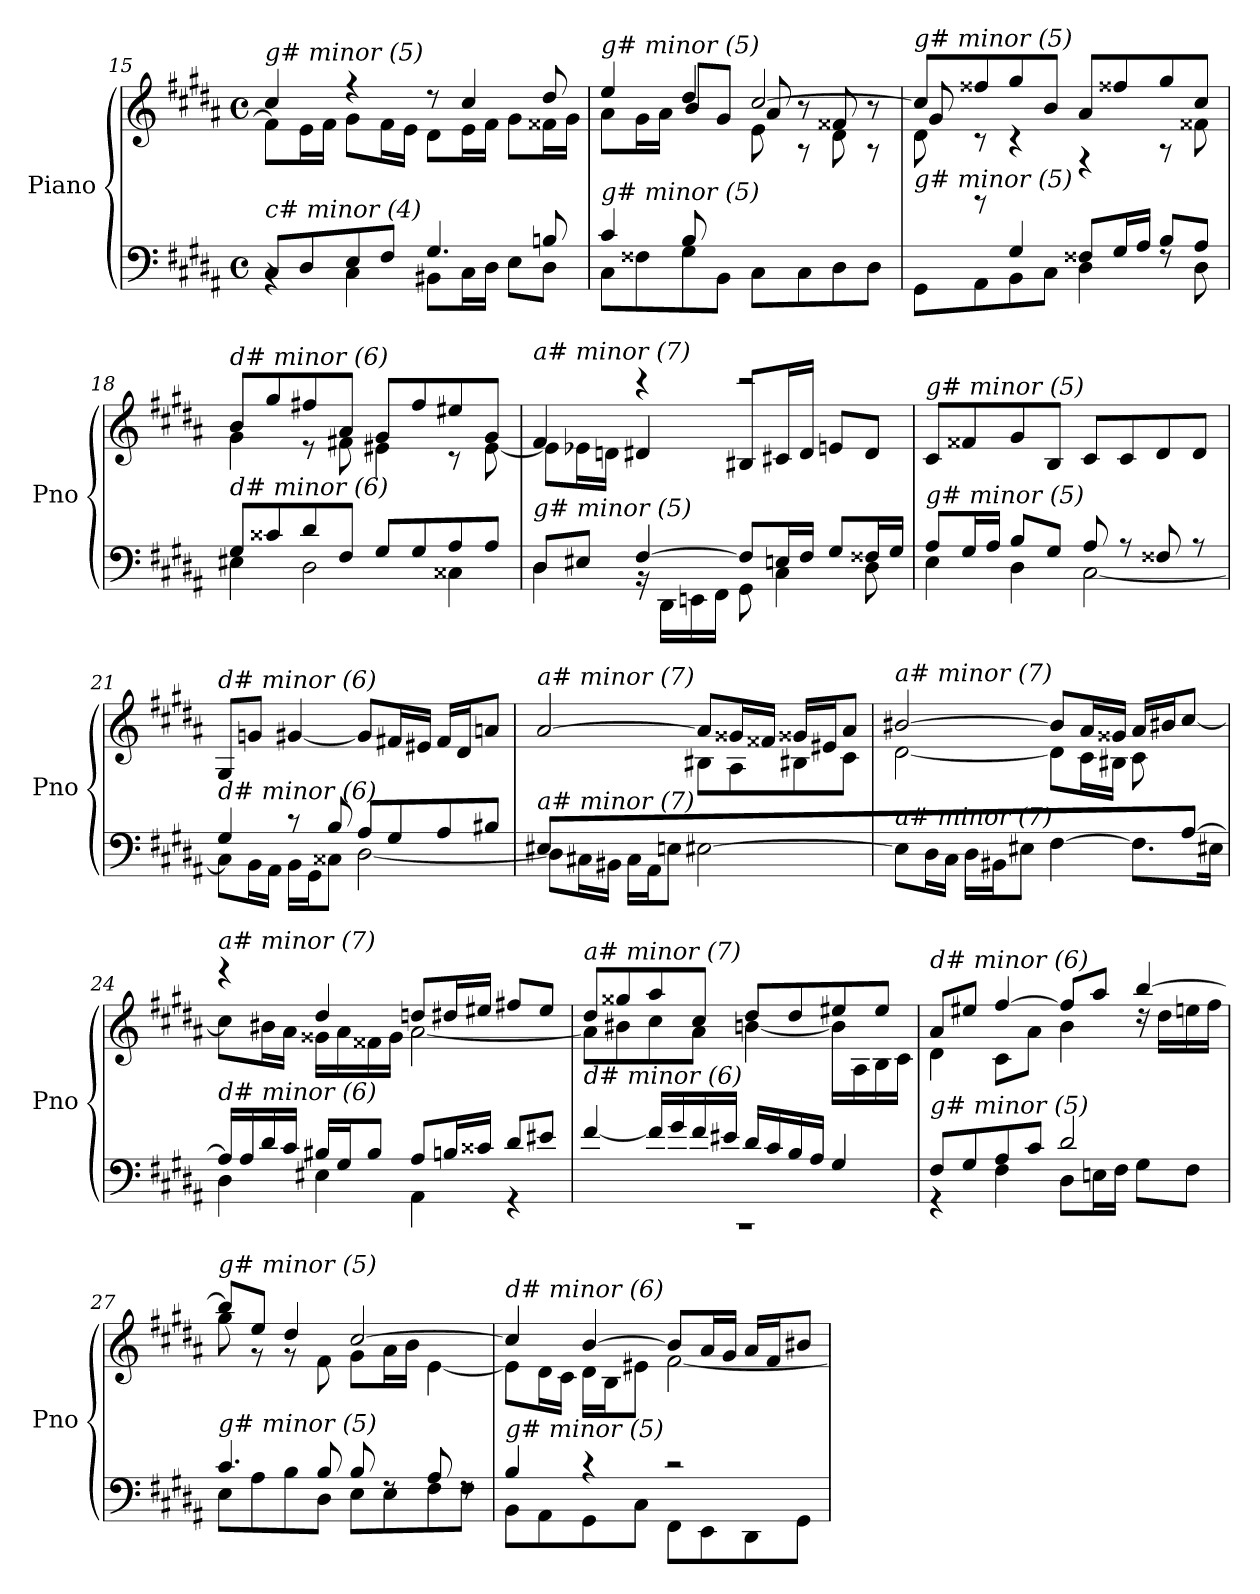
**kern	**kern
*part1	*part1
*staff2	*staff1
*I"Piano	*
*I'Pno	*
*clefF4	*clefG2
*k[f#c#g#d#a#]	*k[f#c#g#d#a#]
*M4/4	*M4/4
*met(c)	*met(c)
=15	=15
*^	*^
!	!	!LO:TX:i:t=g# minor (5)	!
!LO:TX:i:t=c# minor (4)	!	!	!
8C#/L	4rBB	4cc#/	8f#\L]
8D#/	.	.	16e\L
.	.	.	16f#\JJ
8E/	4C#\	4r	8g#\L
8F#/J	.	.	16f#\L
.	.	.	16e\JJ
4.G#/	8BB#X\L	8r	8d#\L
.	16C#\L	4cc#/	16e\L
.	16D#\JJ	.	16f#\JJ
.	8E\L	.	8g#\L
8Bn/	8D#\J	8dd#/	16f##X\L
.	.	.	16g#\JJ
!!LO:PB:g=z
=16	=16	=16	=16
*	*	*	*^
!	!	!LO:TX:i:t=g# minor (5)	!	!
!LO:TX:i:t=g# minor (5)	!	!	!	!
4c#/	8C#\L	4ee/	8a#\L	4.ryy
.	8F##X\	.	16g#\L	.
.	.	.	16a#\JJ	.
8B/L	8G#\	4dd#/	8b/L	.
2ryy	8BB\J	.	8g#/J	8d#\J
.	8C#\L	[2cc#/	8a#/	8e\
.	8C#\	.	8r	8rA
.	8D#\	.	8f##X/	8d#\
8ryy	8D#\J	.	8r	8rA
!!LO:LB:g=z	!!	!!
=17	=17	=17	=17	=17
!	!	!LO:TX:i:t=g# minor (5)	!	!
!LO:TX:i:t=g# minor (5)	!	!	!	!
8ryy	8GG#\L	8cc#/L]	8g#/	8d#\
8rb	8AA#\	8ff##X/	8rc	2..ryy
4G#/	8BB\	8gg#/	4rc	.
.	8C#\J	8b/J	.	.
8F##X/L	4D#\	8a#/L	4rF	.
16G#/L	.	8ff##X/	.	.
16A#/JJ	.	.	.	.
8B/L	8rF	8gg#/	8rA	.
8A#/J	8D#\	8cc#/J	8f##X\	.
*	*	*	*v	*v
=18	=18	=18	=18
!	!	!LO:TX:i:t=d# minor (6)	!
!LO:TX:i:t=d# minor (6)	!	!	!
8G#/L	4E#X\	8b/L	4g#\
8c##X/	.	8gg#/	.
8d#/	2D#\	8ff#X/	8r
8F#/J	.	8a#/J	8f#X\
8G#/L	.	8g#/L	4e#X\
8G#/	.	8ff#/	.
8A#/	4C##X\	8ee#X/	8r
8A#/J	.	8g#/J	[8e#\
=19	=19	=19	=19
!	!	!LO:TX:i:t=a# minor (7)	!
!LO:TX:i:t=g# minor (5)	!	!	!
8D#/L	4D#\	4f#/	8e#\L]
8E#X/J	.	.	16e-Xi\L
.	.	.	16dnj\JJ
[4F#/	16rBB	4d#/	4rccc
.	16DD#\LL	.	.
.	16EEn\	.	.
.	16FF#\JJ	.	.
8F#/L]	8GG#\	8B#X/L	2rccc
16En/L	4C#\	16c#X/L	.
16F#/JJ	.	16d#/JJ	.
8G#/L	.	8en/L	.
16F##X/L	8D#\	8d#/J	.
16G#/JJ	.	.	.
*	*	*v	*v
!!LO:LB:g=z
=20	=20	=20
!	!	!LO:TX:i:t=g# minor (5)
!LO:TX:i:t=g# minor (5)	!	!
8A#/L	4E\	8c#/L
16G#/L	.	8f##X/
16A#/JJ	.	.
8B/L	4D#\	8g#/
8G#/J	.	8B/J
8A#/	[2C#\	8c#/L
8r	.	8c#/
8F##X/	.	8d#/
8r	.	8d#/J
=21	=21	=21
!	!	!LO:TX:i:t=d# minor (6)
!LO:TX:i:t=d# minor (6)	!	!
4G#/	8C#\L]	8G#/L
.	16BB\L	8gnj/J
.	16AA#\JJ	.
8r	16BB\LL	[4g#/
.	16GG#\J	.
8B/	8C##X\J	.
8A#/L	[2D#\	8g#/L]
8G#/	.	16f#X/L
.	.	16e#X/JJ
8A#/	.	16f#/LL
.	.	16d#/J
8B#X/J	.	8anj/J
=22	=22	=22
*	*	*^
!	!	!LO:TX:i:t=a# minor (7)	!
!LO:TX:i:t=a# minor (7)	!	!	!
8E#X/L	8D#\L]	[2a#/	8ryy
2..ryy	16C#X\L	.	8d#\
.	16BB#X\JJ	.	.
.	16C#\LL	.	8e#X\
.	16AA#\J	.	.
.	8Enj\J	.	8f##X\J
.	[2E#\	8a#/L]	8B#X\L
.	.	16g##X/L	8A#\
.	.	16f##X/JJ	.
.	.	16g##X/LL	8B#X\
.	.	16e#X/J	.
.	.	8a#/J	8c#\J
!!LO:LB:g=z	!!
=23	=23	=23	=23
!	!	!LO:TX:i:t=a# minor (7)	!
!LO:TX:i:t=a# minor (7)	!	!	!
2..ryy	8E#\L]	[2b#X/	[2d#\
.	16D#\L	.	.
.	16C#\JJ	.	.
.	16D#\LL	.	.
.	16BB#X\J	.	.
.	8E#X\J	.	.
.	[4F#\	8b#/L]	8d#\L]
.	.	16a#/L	16c#\L
.	.	16g##X/JJ	16B#X\JJ
.	8.F#\L]	16a#/LL	8c#\L
.	.	16b#X/J	.
[8A#/J	.	[8cc#/J	8ryy
.	16E#X\Jk	.	.
=24	=24	=24	=24
!	!	!LO:TX:i:t=a# minor (7)	!
!LO:TX:i:t=d# minor (6)	!	!	!
16A#/LL]	4D#\	8cc#\L]	4reee
16A#/	.	.	.
16d#/	.	16b#X\L	.
16c#/JJ	.	16a#\JJ	.
16B#X/LL	4E#X\	4dd#/	16g##X\LL
16G#/J	.	.	16a#\
8B#/J	.	.	16f##X\
.	.	.	16g##\JJ
8A#/L	4AA#\	8ddnj/L	[2a#\
16Bn/L	.	16dd#/L	.
16c##X/JJ	.	16ee#X/JJ	.
8d#/L	4r	8ff#X/L	.
8e#X/J	.	8ee#/J	.
!!LO:LB:g=z	!!
=25	=25	=25	=25
!	!	!LO:TX:i:t=a# minor (7)	!
!LO:TX:i:t=d# minor (6)	!	!	!
1rCC	[4f#/	8dd#/L	8a#\L]
.	.	8gg##X/	8b#X\
.	16f#/LL]	8aa#/	8cc#\
.	16g#/	.	.
.	16f#/	8cc#/J	8a#\J
.	16e#X/JJ	.	.
.	16d#/LL	8dd#/L	[4bn\
.	16c#/	.	.
.	16B/	8dd#/	.
.	16A#/JJ	.	.
.	4G#/	8ee#X/	16b\LL]
.	.	.	16A#\
.	.	8ee#/J	16B\
.	.	.	16c#\JJ
!!LO:PB:g=z	!!
=26	=26	=26	=26
!	!	!LO:TX:i:t=d# minor (6)	!
!LO:TX:i:t=g# minor (5)	!	!	!
8F#/L	4r	8a#/L	4d#\
8G#/	.	8ee#X/J	.
8A#/	4F#\	[4ff#/	8c#\L
8c#/J	.	.	8a#\J
2d#/	8D#\L	8ff#/L]	4b\
.	16En\L	8aa#/J	.
.	16F#\JJ	.	.
.	8G#\L	[4bb/	16rdd
.	.	.	16dd#\LL
.	8F#\J	.	16een\
.	.	.	16ff#\JJ
=27	=27	=27	=27
!	!	!LO:TX:i:t=g# minor (5)	!
!LO:TX:i:t=g# minor (5)	!	!	!
4.c#/	8E\L	8bb/L]	8gg#\
.	8A#\	8ee/J	8r
.	8B\	4dd#/	8r
8B/	8D#\J	.	8f#\
8B/	8E\L	[2cc#/	8g#\L
8rF	8E\	.	16a#\L
.	.	.	16b\JJ
8A#/	8F#\	.	[4e\
8rF	8F#\J	.	.
=28	=28	=28	=28
!	!	!LO:TX:i:t=d# minor (6)	!
!LO:TX:i:t=g# minor (5)	!	!	!
4B/	8BB\L	4cc#/]	8e\L]
.	8AA#\	.	16d#\L
.	.	.	16c#\JJ
4r	8GG#\	[4b/	16d#\LL
.	.	.	16B\J
.	8C#\J	.	8e#X\J
2r	8FF#\L	8b/L]	[2f#\
.	8EE\	16a#/L	.
.	.	16g#/JJ	.
.	8DD#\	16a#/LL	.
.	.	16f#/J	.
.	8GG#\J	8b#X/J	.
*v	*v	*	*
*	*v	*v
=	=
*-	*-
